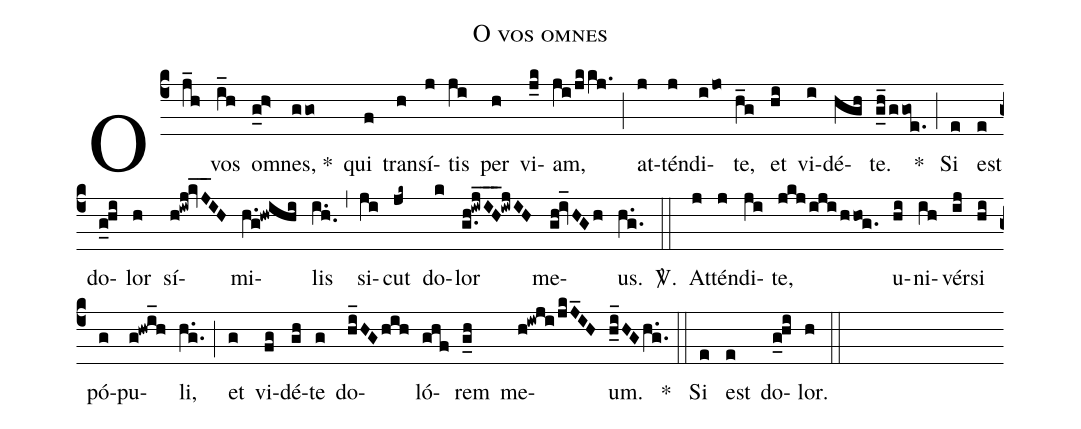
name: O vos omnes;
%%
(c4)

O(j_h) vos(i_h) om(g_0h>)nes, *(ggo) qui(f) tran(h)sí(j)tis(ji) per(h) vi(j_0k)am,(ji/jk/kj.) (;)
at(j)tén(j)di(ijo)te,(h_g) et(hi) vi(i)dé(hgh)te.(g_h_/ggoe.) *(;)
Si(e) est(e) do(g_0!hi)lor(h) sí(h!iwj!kv_J_IH)mi(h.g!hwihi)lis(i.h.) (,)
si(ji)cut(jk~) do(k)lor(g.h!iwj_I_H_!iwjIH) me(gh!iv_HGh)us.(h.g.) <sp>V/</sp>.(::)

At(j)tén(j)di(ji)te,(jkj/iji/hhog.) u(hi)ni(ih)vér(ij)si(hi) pó(g)pu(g!hwi_h)li,(h.g.) (;)
et(g) vi(fg)dé(gh)te(g) do(hi_HGhih)ló(ghf)rem(g_0h) me(h!iwji/jkJ_IH)um.(h_0i_HGh.g.) *(::)

Si(e) est(e) do(g_0!hi)lor.(h) (::)
